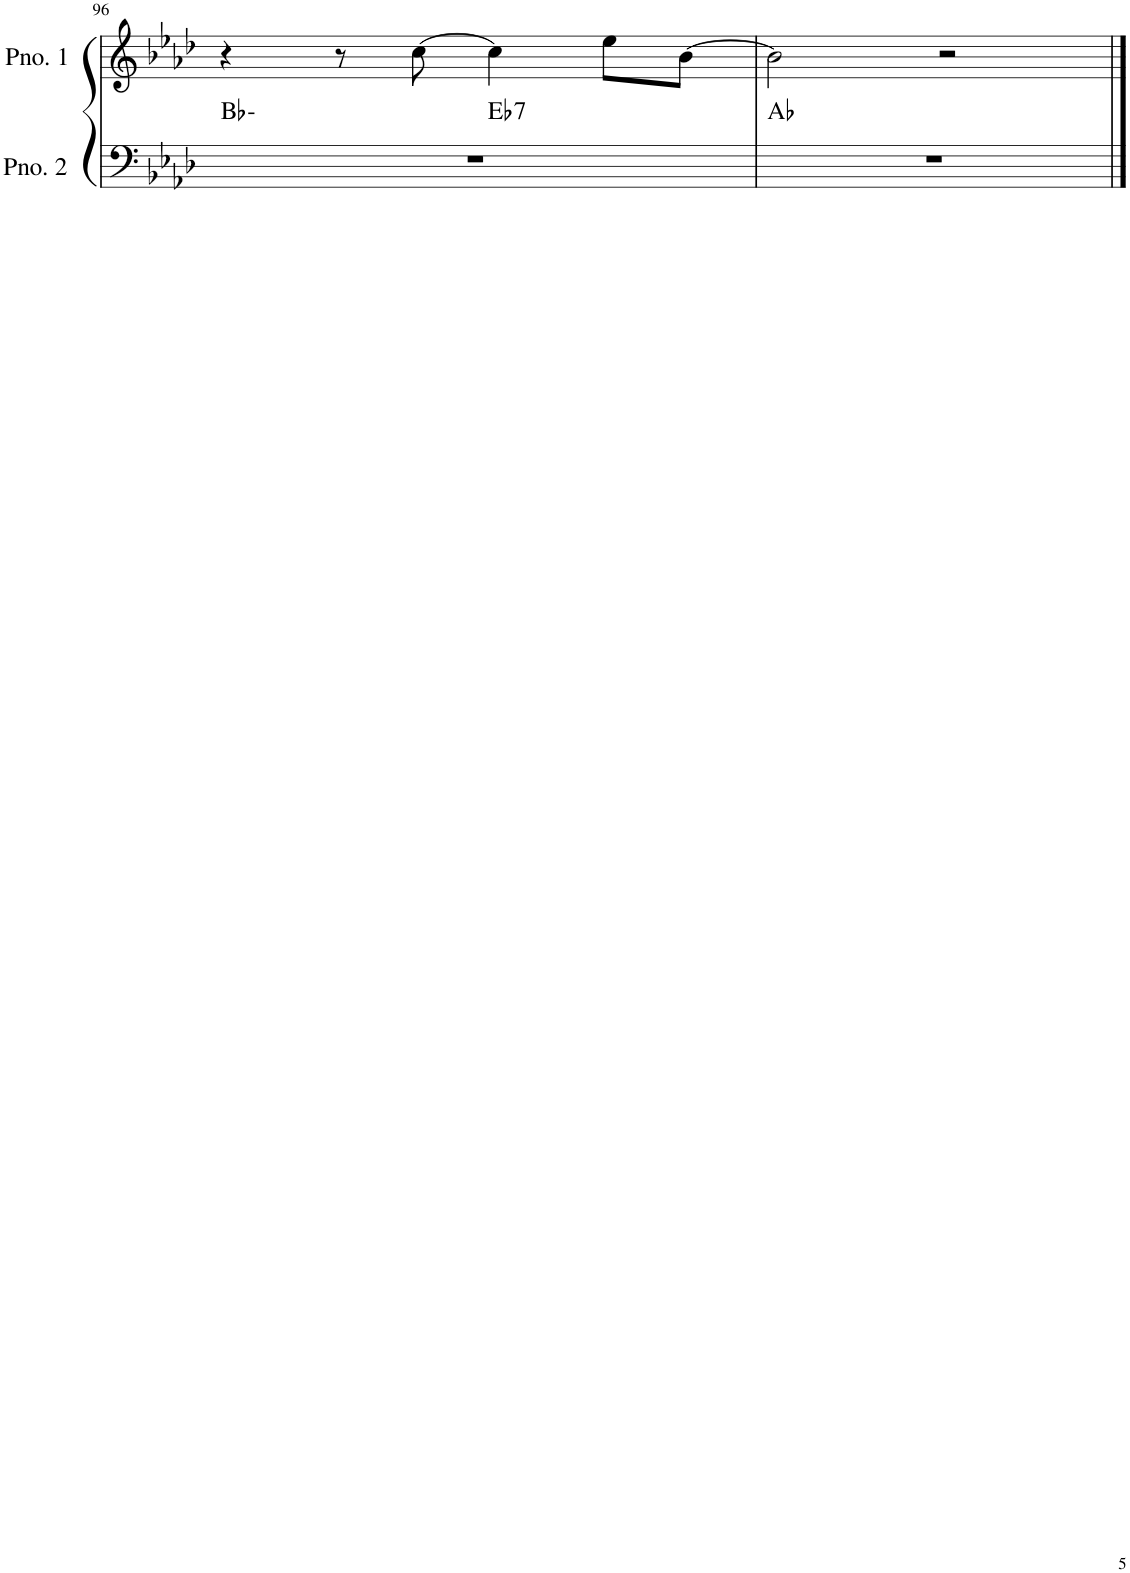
**kern	**harte	**kern
*part2	*part2	*part1
*staff2	*	*staff1
*I"ピアノ 2	*	*I"ピアノ 1
!!LO:PB:g=z
*clefF4	*	*clefG2
*k[b-e-a-d-]	*	*k[b-e-a-d-]
*M4/4	*	*M4/4
=96	=96	=96
*^	*	*
1r	2ryy	Bb:min	4r
.	.	.	8r
.	.	.	[8cc\
!	!	!LO:H:kt=7	!
.	2ryy	Eb:7	4cc\]
.	.	.	8ee-\L
.	.	.	[8b-\J
*v	*v	*	*
=97	=97	=97
1r	Ab:maj	2b-\]
.	.	2r
==	==	==
*-	*-	*-
